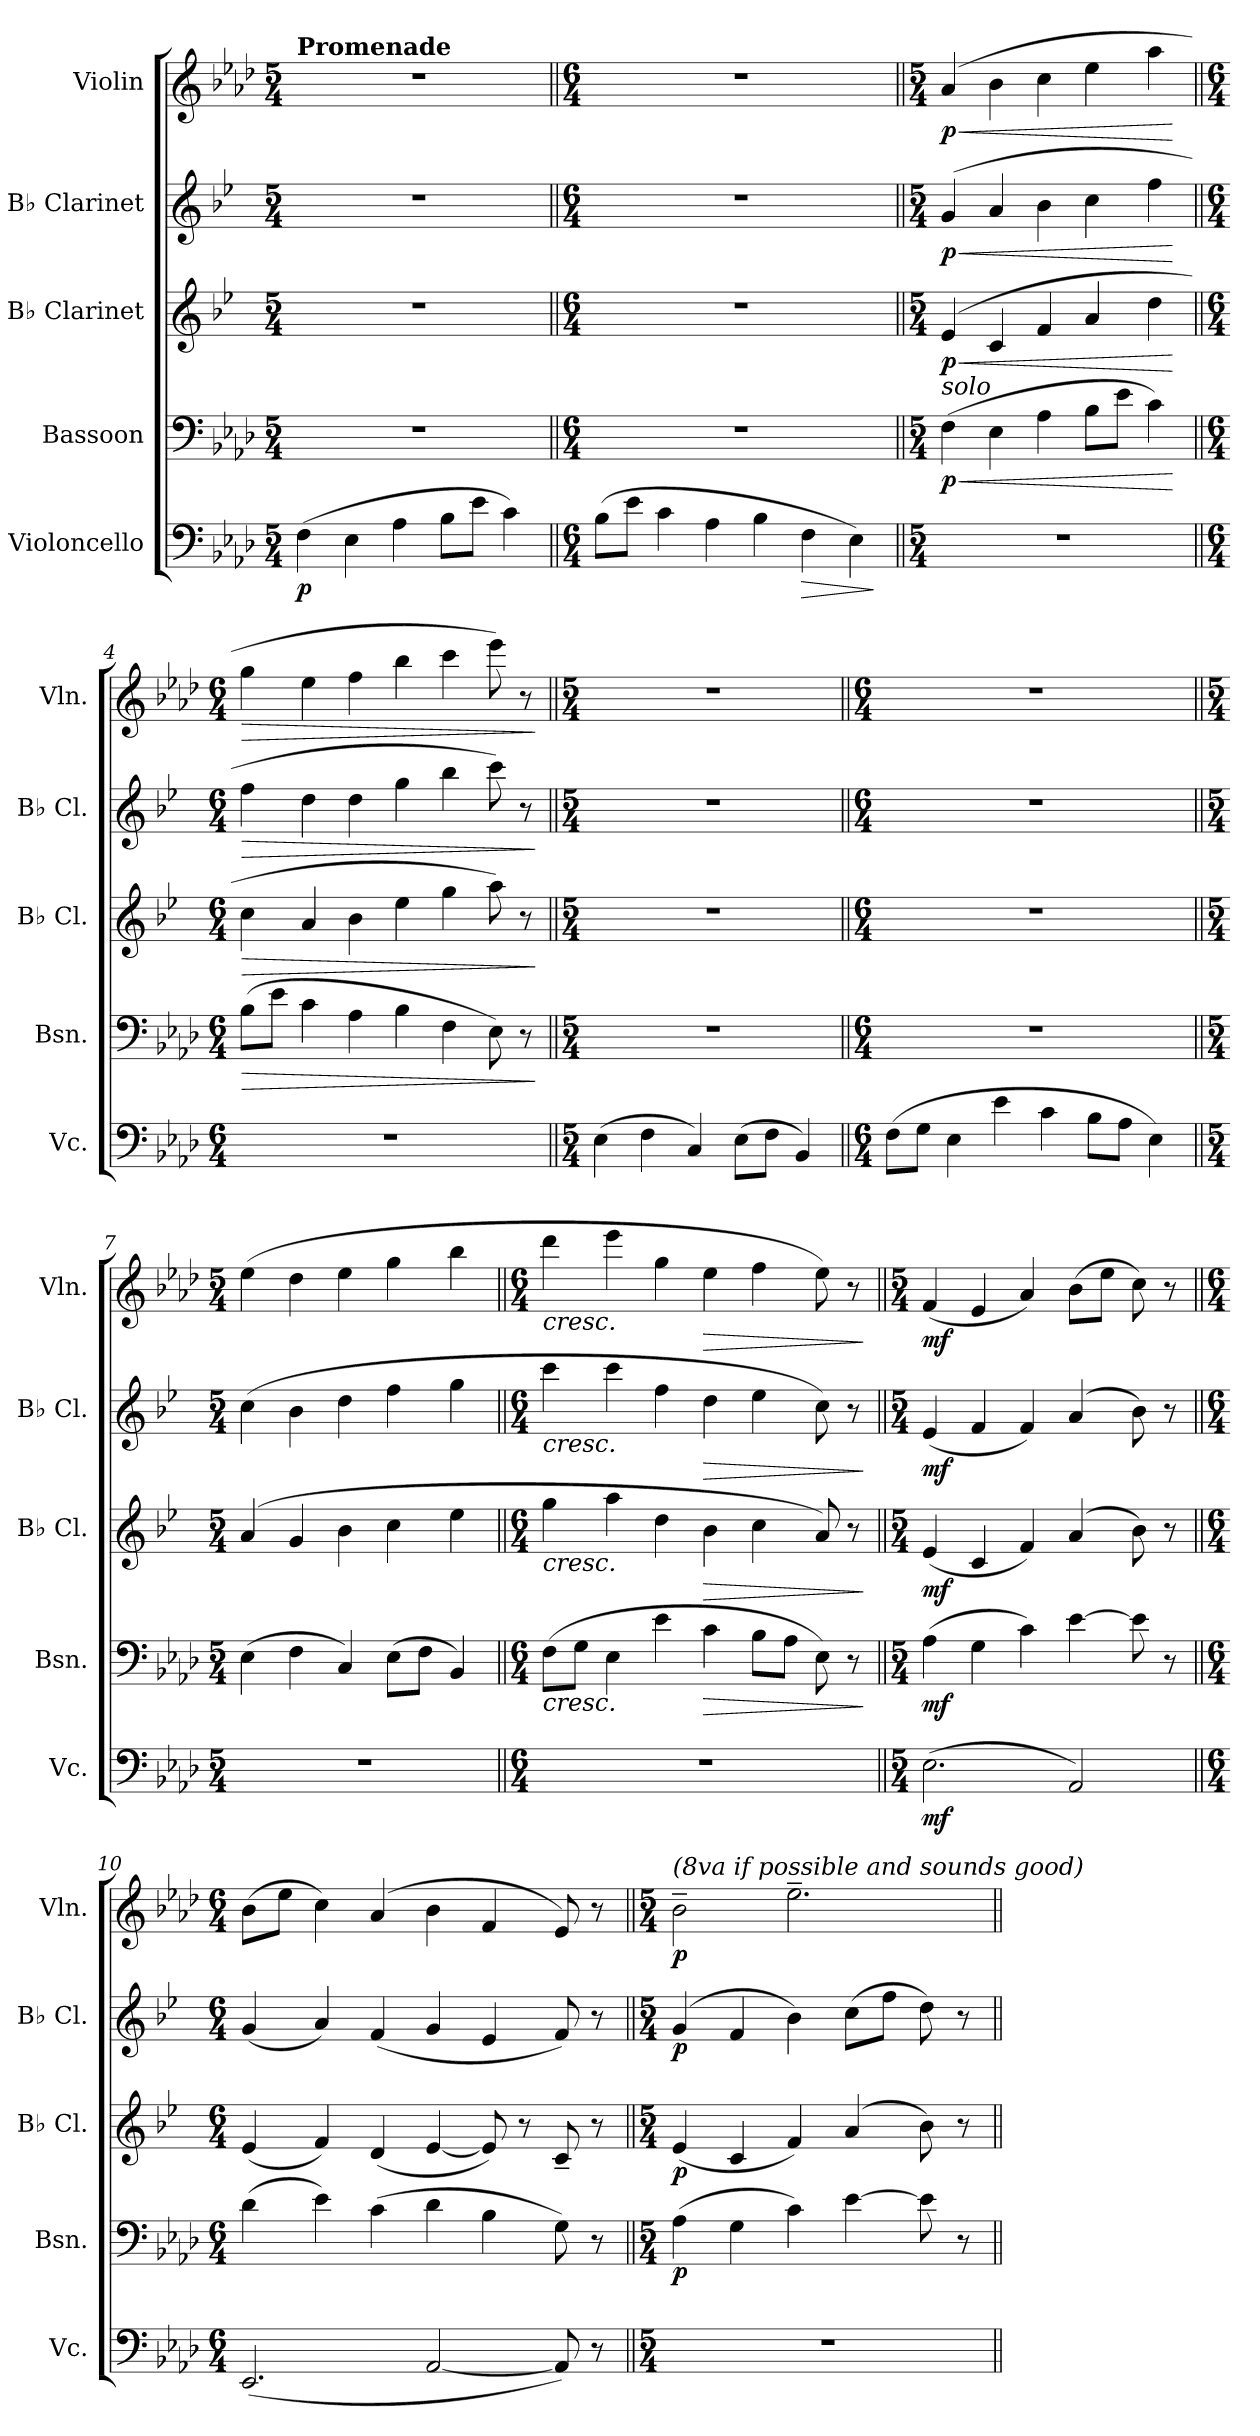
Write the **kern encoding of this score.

**kern	**dynam	**kern	**dynam	**kern	**dynam	**kern	**dynam	**kern	**dynam
*part5	*part5	*part4	*part4	*part3	*part3	*part2	*part2	*part1	*part1
*staff5	*staff5	*staff4	*staff4	*staff3	*staff3	*staff2	*staff2	*staff1	*staff1
*I"Violoncello	*	*I"Bassoon	*	*I"B♭ Clarinet	*	*I"B♭ Clarinet	*	*I"Violin	*
*I'Vc.	*	*I'Bsn.	*	*I'B♭ Cl.	*	*I'B♭ Cl.	*	*I'Vln.	*
*clefF4	*	*clefF4	*	*clefG2	*	*clefG2	*	*clefG2	*
*	*	*	*	*ITrd1c2	*	*ITrd1c2	*	*	*
*k[b-e-a-d-]	*	*k[b-e-a-d-]	*	*k[b-e-a-d-]	*	*k[b-e-a-d-]	*	*k[b-e-a-d-]	*
*M5/4	*	*M5/4	*	*M5/4	*	*M5/4	*	*M5/4	*
*MM75	*	*MM75	*	*MM75	*	*MM75	*	*MM75	*
=1	=1	=1	=1	=1	=1	=1	=1	=1	=1
!	!	!	!	!	!	!	!	!LO:TX:a:B:t=Promenade	!
!	!LO:DY:b	!	!	!	!	!	!	!	!
(4F\	p	4%5r	.	4%5r	.	4%5r	.	4%5r	.
4E-\	.	.	.	.	.	.	.	.	.
4A-\	.	.	.	.	.	.	.	.	.
8B-\L	.	.	.	.	.	.	.	.	.
8e-\J	.	.	.	.	.	.	.	.	.
4c\)	.	.	.	.	.	.	.	.	.
=2||	=2||	=2||	=2||	=2||	=2||	=2||	=2||	=2||	=2||
*M6/4	*	*M6/4	*	*M6/4	*	*M6/4	*	*M6/4	*
(8B-\L	.	1.r	.	1.r	.	1.r	.	1.r	.
8e-\J	.	.	.	.	.	.	.	.	.
4c\	.	.	.	.	.	.	.	.	.
4A-\	.	.	.	.	.	.	.	.	.
4B-\	.	.	.	.	.	.	.	.	.
!	!LO:HP:b	!	!	!	!	!	!	!	!
4F\	>	.	.	.	.	.	.	.	.
4E-\)	.	.	.	.	.	.	.	.	.
.	]	.	.	.	.	.	.	.	.
=3||	=3||	=3||	=3||	=3||	=3||	=3||	=3||	=3||	=3||
*M5/4	*	*M5/4	*	*M5/4	*	*M5/4	*	*M5/4	*
!	!	!LO:TX:a:i:t=solo	!	!	!	!	!	!	!
!	!	!	!LO:HP:b	!	!LO:HP:b	!	!LO:HP:b	!	!LO:HP:b
!	!	!	!LO:DY:n=1:b	!	!LO:DY:n=1:b	!	!LO:DY:n=1:b	!	!LO:DY:n=1:b
4%5r	.	(4F\	< p	(4d-/	< p	(4f/	< p	(4a-/	< p
.	.	4E-\	.	4B-/	.	4g/	.	4b-\	.
.	.	4A-\	.	4e-/	.	4a-\	.	4cc\	.
.	.	8B-\L	.	4g/	.	4b-\	.	4ee-\	.
.	.	8e-\J	.	.	.	.	.	.	.
.	.	4c\)	.	4cc\	.	4ee-\	.	4aa-\	.
.	.	.	[	.	[	.	[	.	[
=4||	=4||	=4||	=4||	=4||	=4||	=4||	=4||	=4||	=4||
*M6/4	*	*M6/4	*	*M6/4	*	*M6/4	*	*M6/4	*
!	!	!	!LO:HP:b	!	!LO:HP:b	!	!LO:HP:b	!	!LO:HP:b
1.r	.	(8B-\L	>	4b-\	>	4ee-\	>	4gg\	>
.	.	8e-\J	.	.	.	.	.	.	.
.	.	4c\	.	4g/	.	4cc\	.	4ee-\	.
.	.	4A-\	.	4a-\	.	4cc\	.	4ff\	.
.	.	4B-\	.	4dd-\	.	4ff\	.	4bb-\	.
.	.	4F\	.	4ff\	.	4aa-\	.	4ccc\	.
.	.	8E-\)	.	8gg\)	.	8bb-\)	.	8eee-\)	.
.	.	8r	.	8r	.	8r	.	8r	.
.	.	.	]	.	]	.	]	.	]
!!LO:LB:g=z
=5||	=5||	=5||	=5||	=5||	=5||	=5||	=5||	=5||	=5||
*M5/4	*	*M5/4	*	*M5/4	*	*M5/4	*	*M5/4	*
(4E-\	.	4%5r	.	4%5r	.	4%5r	.	4%5r	.
4F\	.	.	.	.	.	.	.	.	.
4C/)	.	.	.	.	.	.	.	.	.
(8E-\L	.	.	.	.	.	.	.	.	.
8F\J	.	.	.	.	.	.	.	.	.
4BB-/)	.	.	.	.	.	.	.	.	.
=6||	=6||	=6||	=6||	=6||	=6||	=6||	=6||	=6||	=6||
*M6/4	*	*M6/4	*	*M6/4	*	*M6/4	*	*M6/4	*
(8F\L	.	1.r	.	1.r	.	1.r	.	1.r	.
8G\J	.	.	.	.	.	.	.	.	.
4E-\	.	.	.	.	.	.	.	.	.
4e-\	.	.	.	.	.	.	.	.	.
4c\	.	.	.	.	.	.	.	.	.
8B-\L	.	.	.	.	.	.	.	.	.
8A-\J	.	.	.	.	.	.	.	.	.
4E-\)	.	.	.	.	.	.	.	.	.
=7||	=7||	=7||	=7||	=7||	=7||	=7||	=7||	=7||	=7||
*M5/4	*	*M5/4	*	*M5/4	*	*M5/4	*	*M5/4	*
4%5r	.	(4E-\	.	(4g/	.	(4b-\	.	(4ee-\	.
.	.	4F\	.	4f/	.	4a-\	.	4dd-\	.
.	.	4C/)	.	4a-\	.	4cc\	.	4ee-\	.
.	.	(8E-\L	.	4b-\	.	4ee-\	.	4gg\	.
.	.	8F\J	.	.	.	.	.	.	.
.	.	4BB-/)	.	4dd-\	.	4ff\	.	4bb-\	.
=8||	=8||	=8||	=8||	=8||	=8||	=8||	=8||	=8||	=8||
*M6/4	*	*M6/4	*	*M6/4	*	*M6/4	*	*M6/4	*
!	!	!	!LO:HP:b	!	!LO:HP:b	!	!LO:HP:b	!	!LO:HP:b
1.r	.	(8F\L	<	4ff\	<	4bb-\	<	4ddd-\	<
.	.	8G\J	.	.	.	.	.	.	.
.	.	4E-\	.	4gg\	.	4bb-\	.	4eee-\	.
.	.	4e-\	.	4cc\	.	4ee-\	.	4gg\	.
!	!	!	!LO:HP:b	!	!LO:HP:b	!	!LO:HP:b	!	!LO:HP:b
.	.	4c\	>	4a-\	>	4cc\	>	4ee-\	>
.	.	8B-\L	.	4b-\	.	4dd-\	.	4ff\	.
.	.	8A-\J	.	.	.	.	.	.	.
.	.	8E-\)	.	8g/)	.	8b-\)	.	8ee-\)	.
.	.	8r	.	8r	.	8r	.	8r	.
.	.	.	[ ]	.	[ ]	.	[ ]	.	[ ]
!!LO:PB:g=z
=9||	=9||	=9||	=9||	=9||	=9||	=9||	=9||	=9||	=9||
*M5/4	*	*M5/4	*	*M5/4	*	*M5/4	*	*M5/4	*
!	!LO:DY:b	!	!LO:DY:b	!	!LO:DY:b	!	!LO:DY:b	!	!LO:DY:b
(2.E-\	mf	(4A-\	mf	(4d-/	mf	(4d-/	mf	(4f/	mf
.	.	4G\	.	4B-/	.	4e-/	.	4e-/	.
.	.	4c\)	.	4e-/)	.	4e-/)	.	4a-/)	.
2AA-/)	.	[4e-\	.	(4g/	.	(4g/	.	(8b-\L	.
.	.	.	.	.	.	.	.	8ee-\J	.
.	.	8e-\]	.	8a-\)	.	8a-\)	.	8cc\)	.
.	.	8r	.	8r	.	8r	.	8r	.
=10||	=10||	=10||	=10||	=10||	=10||	=10||	=10||	=10||	=10||
*M6/4	*	*M6/4	*	*M6/4	*	*M6/4	*	*M6/4	*
(2.EE-/	.	(4d-\	.	(4d-/	.	(4f/	.	(8b-\L	.
.	.	.	.	.	.	.	.	8ee-\J	.
.	.	4e-\)	.	4e-/)	.	4g/)	.	4cc\)	.
.	.	(4c\	.	(4c/	.	(4e-/	.	(4a-/	.
[2AA-/	.	4d-\	.	[4d-/	.	4f/	.	4b-\	.
.	.	4B-\	.	8d-/])	.	4d-/	.	4f/	.
.	.	.	.	8r	.	.	.	.	.
8AA-/])	.	8G\)	.	8B-~/	.	8e-/)	.	8e-/)	.
8r	.	8r	.	8r	.	8r	.	8r	.
=11||	=11||	=11||	=11||	=11||	=11||	=11||	=11||	=11||	=11||
*M5/4	*	*M5/4	*	*M5/4	*	*M5/4	*	*M5/4	*
!	!	!	!	!	!	!	!	!LO:TX:a:i:t=(8va if possible and sounds good)	!
!	!	!	!LO:DY:b	!	!LO:DY:b	!	!LO:DY:b	!	!LO:DY:b
4%5r	.	(4A-\	p	(4d-/	p	(4f/	p	2b-~\	p
.	.	4G\	.	4B-/	.	4e-/	.	.	.
.	.	4c\)	.	4e-/)	.	4a-\)	.	2.ee-~\	.
.	.	[4e-\	.	(4g/	.	(8b-\L	.	.	.
.	.	.	.	.	.	8ee-\J	.	.	.
.	.	8e-\]	.	8a-\)	.	8cc\)	.	.	.
.	.	8r	.	8r	.	8r	.	.	.
=||	=||	=||	=||	=||	=||	=||	=||	=||	=||
*-	*-	*-	*-	*-	*-	*-	*-	*-	*-
